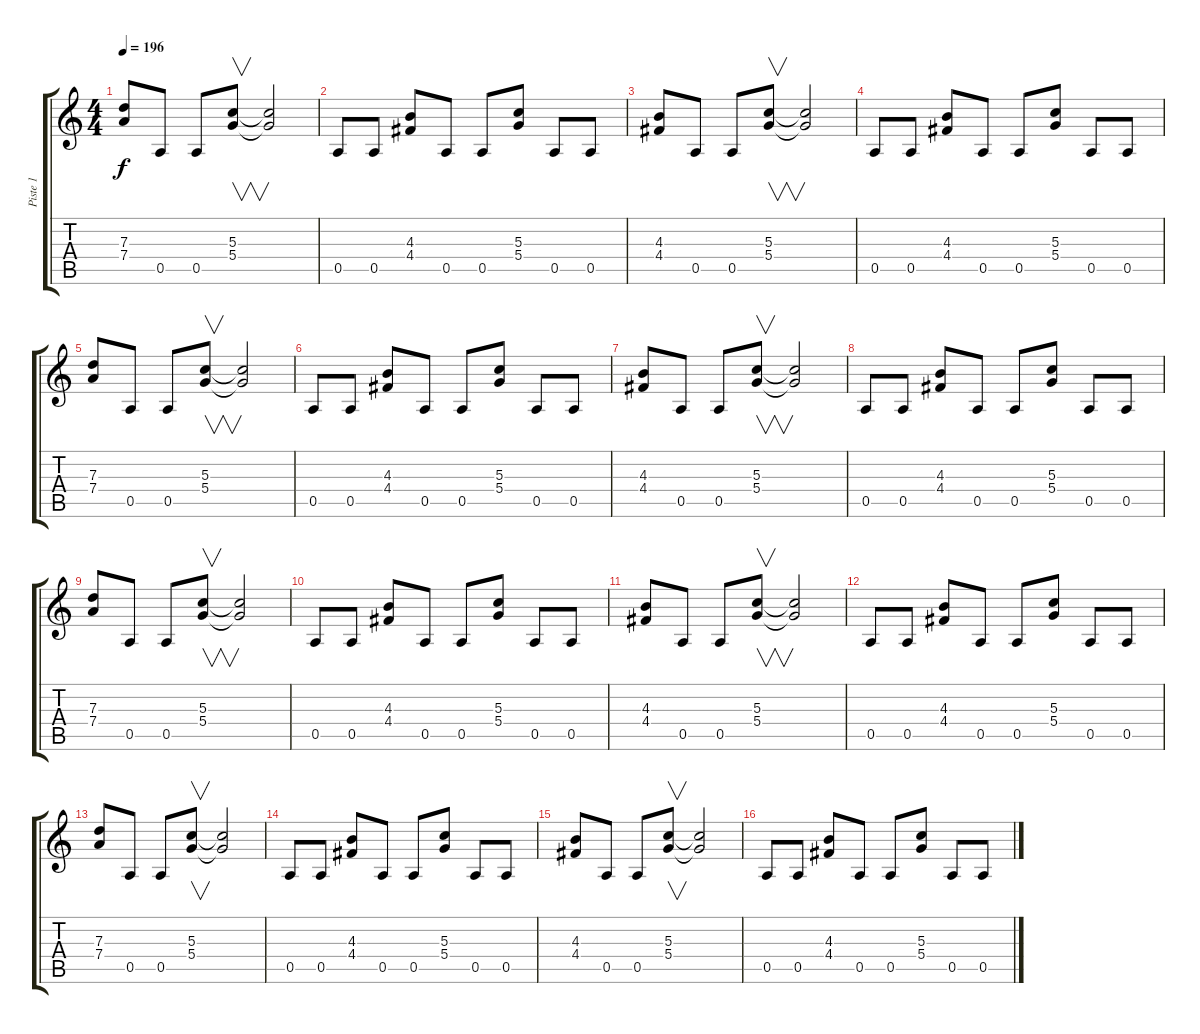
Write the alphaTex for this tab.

\track ("Piste 1" "Piste 1") {instrument distortionguitar}
\staff {score tabs}
\tuning (E4 B3 G3 D3 A2 E2) {hide}
\ts (4 4)
\tempo 196
\clef g2
\ks c
(7.3 7.4).8{dy f} 0.5.8 0.5.8 (5.3 5.4).8{v} (5.3{t} 5.4{t}).2 |
0.5.8 0.5.8 (4.3 4.4).8 0.5.8 0.5.8 (5.3 5.4).8 0.5.8 0.5.8 |
(4.3 4.4).8 0.5.8 0.5.8 (5.3 5.4).8{v} (5.3{t} 5.4{t}).2 |
0.5.8 0.5.8 (4.3 4.4).8 0.5.8 0.5.8 (5.3 5.4).8 0.5.8 0.5.8 |
(7.3 7.4).8 0.5.8 0.5.8 (5.3 5.4).8{v} (5.3{t} 5.4{t}).2 |
0.5.8 0.5.8 (4.3 4.4).8 0.5.8 0.5.8 (5.3 5.4).8 0.5.8 0.5.8 |
(4.3 4.4).8 0.5.8 0.5.8 (5.3 5.4).8{v} (5.3{t} 5.4{t}).2 |
0.5.8 0.5.8 (4.3 4.4).8 0.5.8 0.5.8 (5.3 5.4).8 0.5.8 0.5.8 |
(7.3 7.4).8 0.5.8 0.5.8 (5.3 5.4).8{v} (5.3{t} 5.4{t}).2 |
0.5.8 0.5.8 (4.3 4.4).8 0.5.8 0.5.8 (5.3 5.4).8 0.5.8 0.5.8 |
(4.3 4.4).8 0.5.8 0.5.8 (5.3 5.4).8{v} (5.3{t} 5.4{t}).2 |
0.5.8 0.5.8 (4.3 4.4).8 0.5.8 0.5.8 (5.3 5.4).8 0.5.8 0.5.8 |
(7.3 7.4).8 0.5.8 0.5.8 (5.3 5.4).8{v} (5.3{t} 5.4{t}).2 |
0.5.8 0.5.8 (4.3 4.4).8 0.5.8 0.5.8 (5.3 5.4).8 0.5.8 0.5.8 |
(4.3 4.4).8 0.5.8 0.5.8 (5.3 5.4).8{v} (5.3{t} 5.4{t}).2 |
0.5.8 0.5.8 (4.3 4.4).8 0.5.8 0.5.8 (5.3 5.4).8 0.5.8 0.5.8
